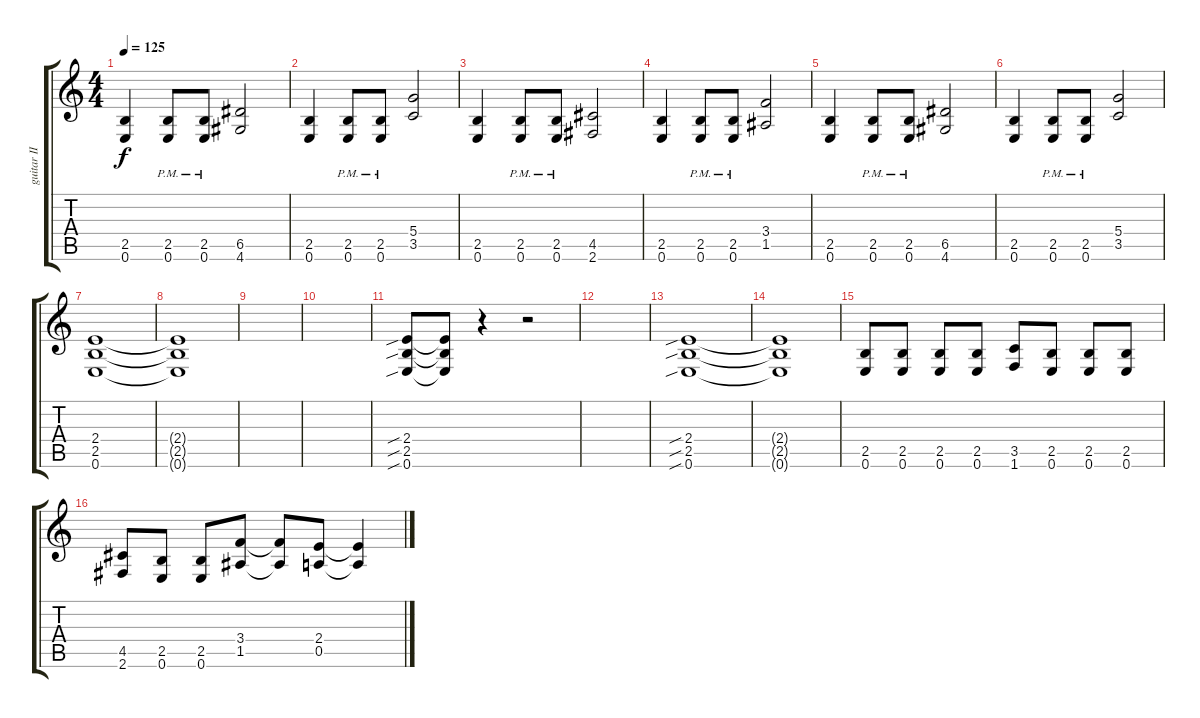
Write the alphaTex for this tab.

\track ("guitar II" "guitar II") {instrument distortionguitar}
\staff {score tabs}
\tuning (E4 B3 G3 D3 A2 E2) {hide}
\ts (4 4)
\tempo 125
\clef g2
\ks c
(2.5 0.6).4{dy f} (2.5{pm} 0.6{pm}).8 (2.5{pm} 0.6{pm}).8 (6.5 4.6).2 |
(2.5 0.6).4 (2.5{pm} 0.6{pm}).8 (2.5{pm} 0.6{pm}).8 (5.4 3.5).2 |
(2.5 0.6).4 (2.5{pm} 0.6{pm}).8 (2.5{pm} 0.6{pm}).8 (4.5 2.6).2 |
(2.5 0.6).4 (2.5{pm} 0.6{pm}).8 (2.5{pm} 0.6{pm}).8 (3.4 1.5).2 |
(2.5 0.6).4 (2.5{pm} 0.6{pm}).8 (2.5{pm} 0.6{pm}).8 (6.5 4.6).2 |
(2.5 0.6).4 (2.5{pm} 0.6{pm}).8 (2.5{pm} 0.6{pm}).8 (5.4 3.5).2 |
(2.4 2.5 0.6).1 |
(2.4{t} 2.5{t} 0.6{t}).1 |
|
|
(2.4{sib} 2.5{sib} 0.6{sib}).8 (2.4{t} 2.5{t} 0.6{t}).8 r.4 r.2 |
|
(2.4{sib} 2.5{sib} 0.6{sib}).1 |
(2.4{t} 2.5{t} 0.6{t}).1 |
(2.5 0.6).8 (2.5 0.6).8 (2.5 0.6).8 (2.5 0.6).8 (3.5 1.6).8 (2.5 0.6).8 (2.5 0.6).8 (2.5 0.6).8 |
(4.5 2.6).8 (2.5 0.6).8 (2.5 0.6).8 (3.4 1.5).8 (3.4{t} 1.5{t}).8 (2.4 0.5).8 (2.4{t} 0.5{t}).4
